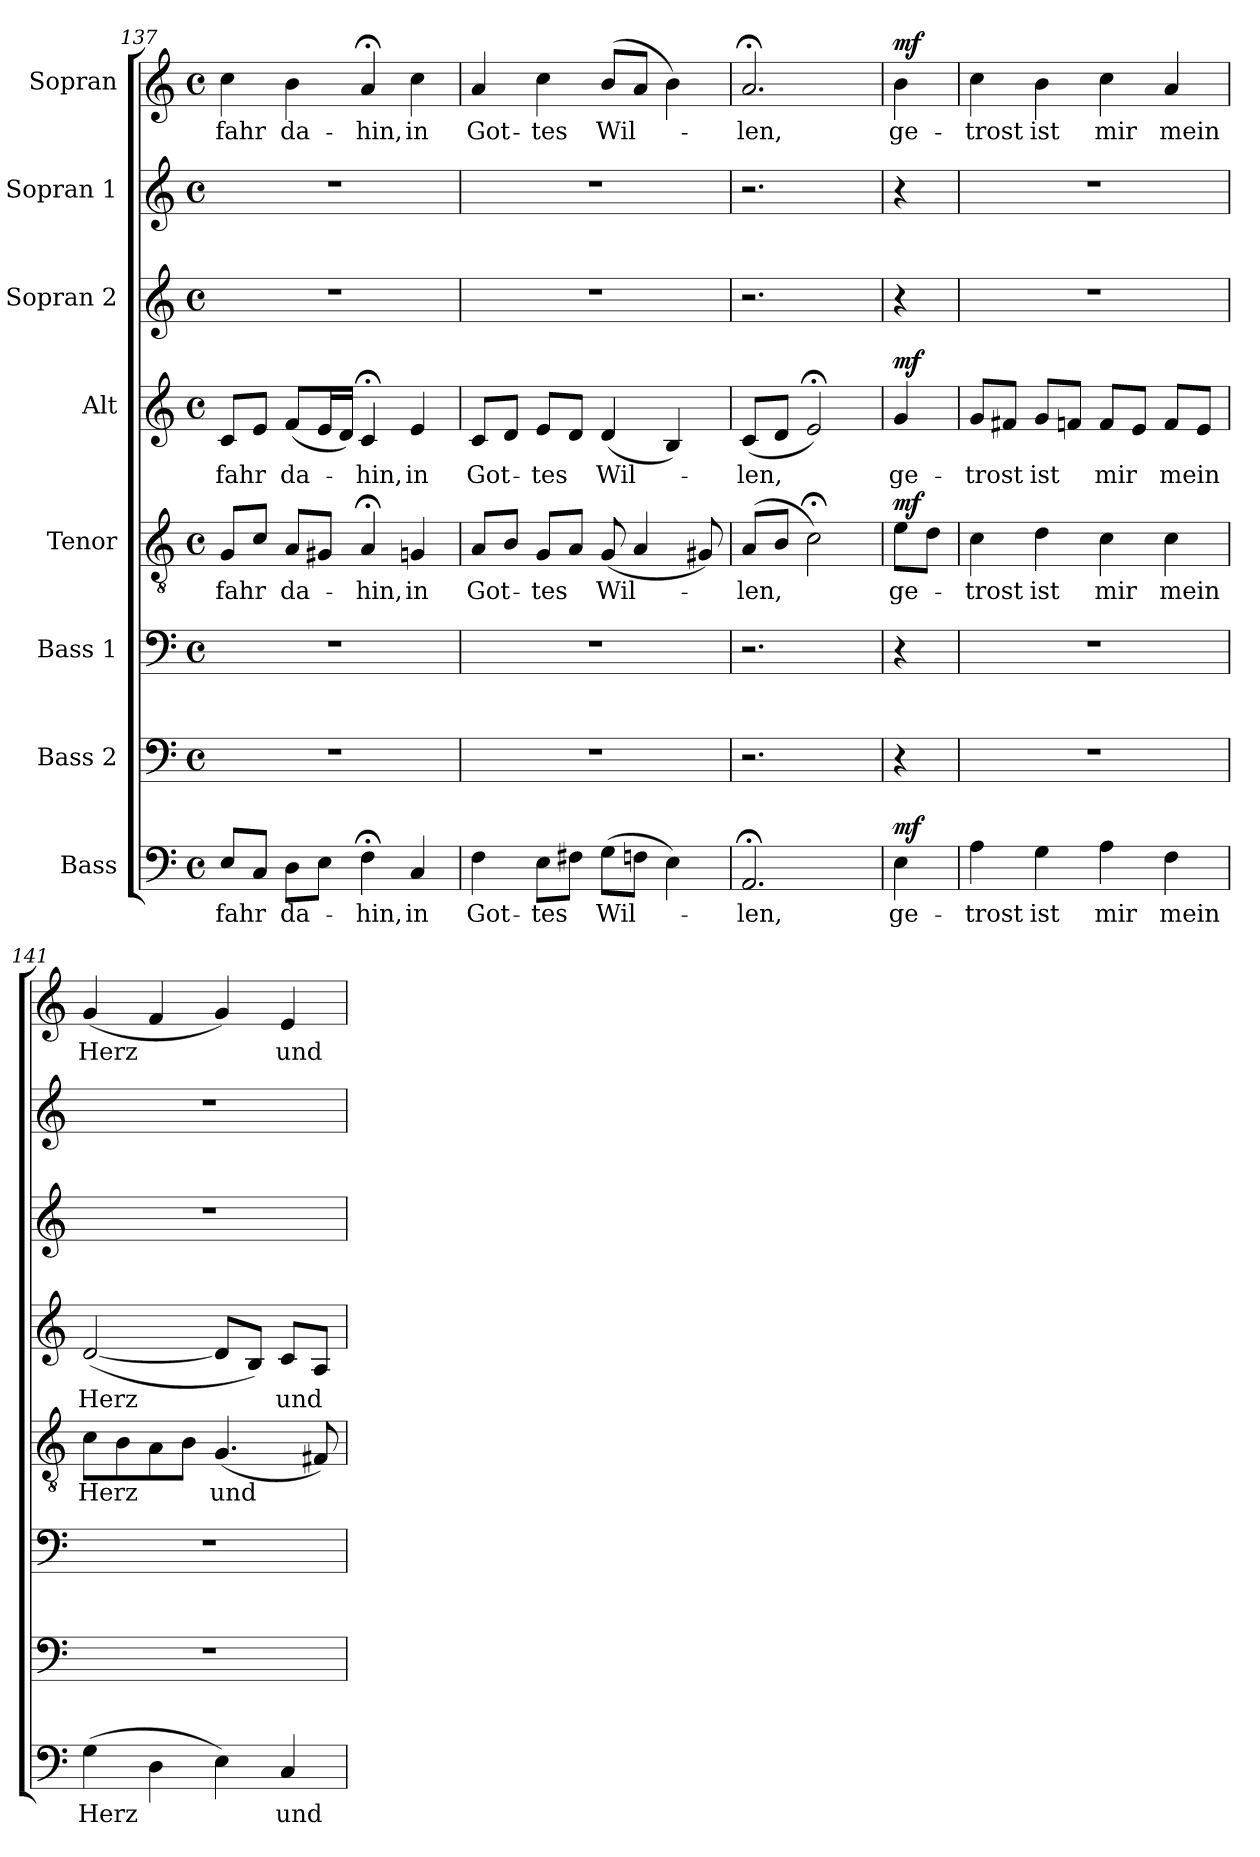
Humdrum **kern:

**kern	**text	**dynam	**kern	**kern	**kern	**text	**dynam	**kern	**text	**dynam	**kern	**kern	**kern	**text	**dynam
*part8	*part8	*part8	*part7	*part6	*part5	*part5	*part5	*part4	*part4	*part4	*part3	*part2	*part1	*part1	*part1
*staff8	*staff8	*staff8	*staff7	*staff6	*staff5	*staff5	*staff5	*staff4	*staff4	*staff4	*staff3	*staff2	*staff1	*staff1	*staff1
*I"Bass	*	*	*I"Bass 2	*I"Bass 1	*I"Tenor	*	*	*I"Alt	*	*	*I"Sopran 2	*I"Sopran 1	*I"Sopran	*	*
*clefF4	*	*	*clefF4	*clefF4	*clefGv2	*	*	*clefG2	*	*	*clefG2	*clefG2	*clefG2	*	*
*k[]	*	*	*k[]	*k[]	*k[]	*	*	*k[]	*	*	*k[]	*k[]	*k[]	*	*
*M4/4	*	*	*M4/4	*M4/4	*M4/4	*	*	*M4/4	*	*	*M4/4	*M4/4	*M4/4	*	*
*met(c)	*	*	*met(c)	*met(c)	*met(c)	*	*	*met(c)	*	*	*met(c)	*met(c)	*met(c)	*	*
=137	=137	=137	=137	=137	=137	=137	=137	=137	=137	=137	=137	=137	=137	=137	=137
8E/L	fahr	.	1r	1r	8G/L	fahr	.	8c/L	fahr	.	1r	1r	4cc\	fahr	.
8C/J	.	.	.	.	8c/J	.	.	8e/J	.	.	.	.	.	.	.
8D\L	da-	.	.	.	8A/L	da-	.	(8f/L	da-	.	.	.	4b\	da-	.
8E\J	.	.	.	.	8G#X/J	.	.	16e/L	.	.	.	.	.	.	.
.	.	.	.	.	.	.	.	16d/JJ)	.	.	.	.	.	.	.
4F;<\	-hin,	.	.	.	4A;</	-hin,	.	4c;</	-hin,	.	.	.	4a;</	-hin,	.
4C/	in	.	.	.	4Gn/	in	.	4e/	in	.	.	.	4cc\	in	.
=138	=138	=138	=138	=138	=138	=138	=138	=138	=138	=138	=138	=138	=138	=138	=138
4F\	Got-	.	1r	1r	8A/L	Got-	.	8c/L	Got-	.	1r	1r	4a/	Got-	.
.	.	.	.	.	8B/J	.	.	8d/J	.	.	.	.	.	.	.
8E\L	-tes	.	.	.	8G/L	-tes	.	8e/L	-tes	.	.	.	4cc\	-tes	.
8F#X\J	.	.	.	.	8A/J	.	.	8d/J	.	.	.	.	.	.	.
(8G\L	Wil-	.	.	.	(8G/	Wil-	.	(4d/	Wil-	.	.	.	(8b/L	Wil-	.
8Fn\J	.	.	.	.	4A/	.	.	.	.	.	.	.	8a/J	.	.
4E\)	.	.	.	.	.	.	.	4B/)	.	.	.	.	4b\)	.	.
.	.	.	.	.	8G#X/)	.	.	.	.	.	.	.	.	.	.
=139	=139	=139	=139	=139	=139	=139	=139	=139	=139	=139	=139	=139	=139	=139	=139
2.AA;</	-len,	.	2.r	2.r	(8A/L	-len,	.	(8c/L	-len,	.	2.r	2.r	2.a;</	-len,	.
.	.	.	.	.	8B/J	.	.	8d/J	.	.	.	.	.	.	.
.	.	.	.	.	2c;<\)	.	.	2e;</)	.	.	.	.	.	.	.
!!LO:LB:g=z
=139X3	=139X3	=139X3	=139X3	=139X3	=139X3	=139X3	=139X3	=139X3	=139X3	=139X3	=139X3	=139X3	=139X3	=139X3	=139X3
!	!	!LO:DY:a	!	!	!	!	!LO:DY:a	!	!	!LO:DY:a	!	!	!	!	!LO:DY:a
4E\	ge-	mf	4r	4r	8e\L	ge-	mf	4g/	ge-	mf	4r	4r	4b\	ge-	mf
.	.	.	.	.	8d\J	.	.	.	.	.	.	.	.	.	.
=140	=140	=140	=140	=140	=140	=140	=140	=140	=140	=140	=140	=140	=140	=140	=140
4A\	-trost	.	1r	1r	4c\	-trost	.	8g/L	-trost	.	1r	1r	4cc\	-trost	.
.	.	.	.	.	.	.	.	8f#X/J	.	.	.	.	.	.	.
4G\	ist	.	.	.	4d\	ist	.	8g/L	ist	.	.	.	4b\	ist	.
.	.	.	.	.	.	.	.	8fn/J	.	.	.	.	.	.	.
4A\	mir	.	.	.	4c\	mir	.	8f/L	mir	.	.	.	4cc\	mir	.
.	.	.	.	.	.	.	.	8e/J	.	.	.	.	.	.	.
4F\	mein	.	.	.	4c\	mein	.	8f/L	mein	.	.	.	4a/	mein	.
.	.	.	.	.	.	.	.	8e/J	.	.	.	.	.	.	.
=141	=141	=141	=141	=141	=141	=141	=141	=141	=141	=141	=141	=141	=141	=141	=141
(4G\	-Herz	.	1r	1r	8c\L	Herz	.	([2d/	Herz	.	1r	1r	(4g/	-Herz	.
.	.	.	.	.	8B\	.	.	.	.	.	.	.	.	.	.
4D\	.	.	.	.	8A\	.	.	.	.	.	.	.	4f/	.	.
.	.	.	.	.	8B\J	.	.	.	.	.	.	.	.	.	.
4E\)	.	.	.	.	(4.G/	und	.	8d/L]	.	.	.	.	4g/)	.	.
.	.	.	.	.	.	.	.	8B/J)	.	.	.	.	.	.	.
4C/	und	.	.	.	.	.	.	8c/L	und	.	.	.	4e/	und	.
.	.	.	.	.	8F#X/)	.	.	8A/J	.	.	.	.	.	.	.
=	=	=	=	=	=	=	=	=	=	=	=	=	=	=	=
*-	*-	*-	*-	*-	*-	*-	*-	*-	*-	*-	*-	*-	*-	*-	*-
